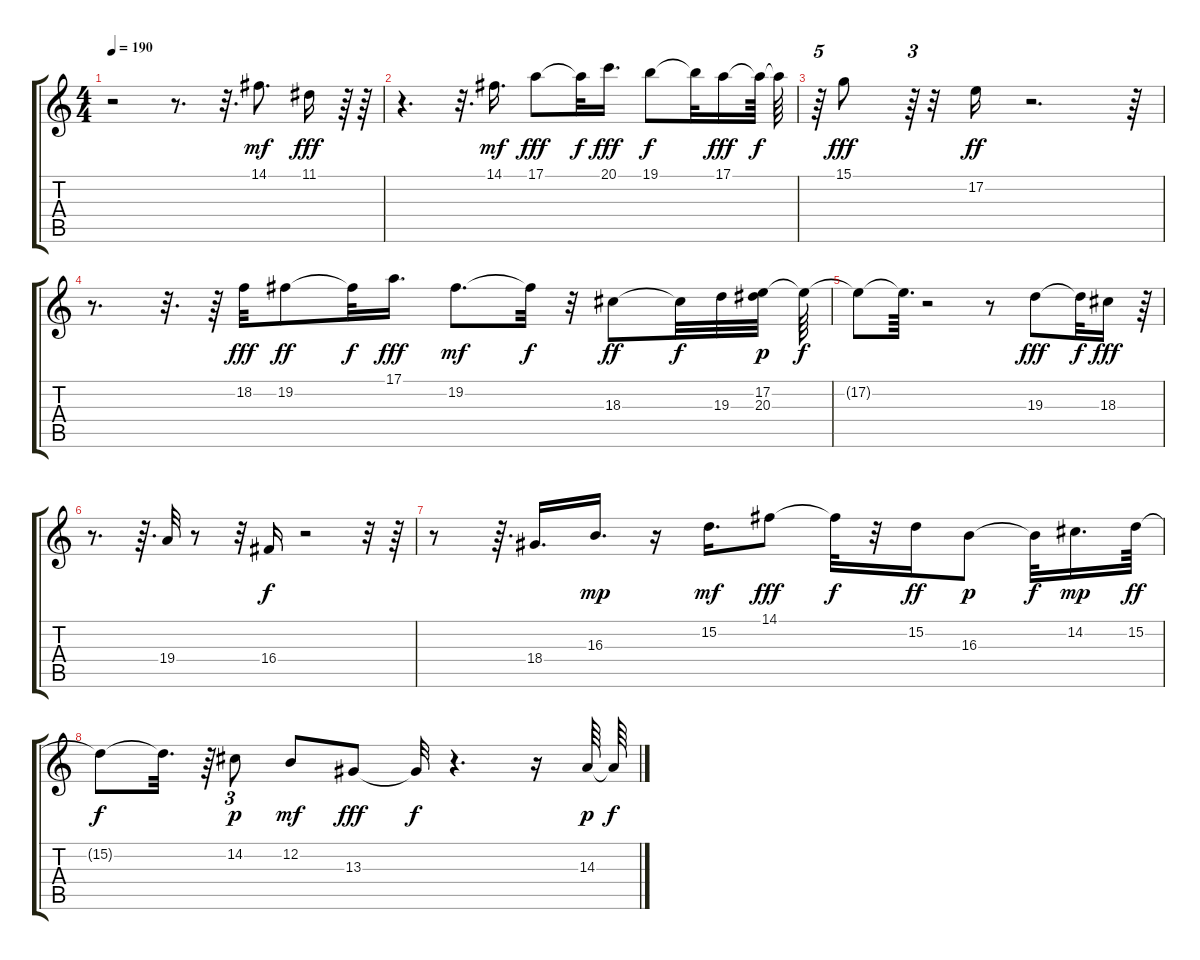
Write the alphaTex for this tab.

\track "" {instrument trumpet}
\staff {score tabs}
\tuning (E4 B3 G3 D3 A2 E2) {hide}
\ts (4 4)
\tempo 190
\clef g2
\ks c
r.2{dy fff} r.8{d} r.32{d} 14.1.8{d dy mf} 11.1.16{dy fff} r.64 r.64 |
r.4{d} r.32{d} 14.1.16{d dy mf} 17.1.8{dy fff} 17.1{t}.32{dy f} 20.1.16{d dy fff} 19.1.8{dy f} 19.1{t}.32 17.1.16{dy fff} 17.1{t}.64{dy f} 17.1{t}.64 |
r.64{tu (5 4)} 15.1.8{dy fff} r.64{tu (3 2)} r.32 17.2.16{dy ff} r.2{d} r.64 |
r.8{d} r.32{d} r.64 18.2.32{dy fff} 19.2.8{dy ff} 19.2{t}.32{dy f} 17.1.16{d dy fff} 19.2.8{d dy mf} 19.2{t}.32{dy f} r.32 18.3.8{dy ff} 18.3{t}.32{dy f} 19.3.32 (17.2 20.3).32{dy p} 17.2{t}.64{dy f} |
17.2{t}.8 17.2{t}.64{d} r.2 r.8 19.3.8{dy fff} 19.3{t}.32{dy f} 18.3.16{dy fff} r.64 |
r.8{d} r.64{d} 19.4.32 r.8 r.32 16.4.16{dy f} r.2 r.32 r.64 |
r.8 r.64{d} 18.4.16{d} 16.3.16{d dy mp} r.16 15.2.16{d dy mf} 14.1.8{dy fff} 14.1{t}.32{dy f} r.32 15.2.16{dy ff} 16.3.8{dy p} 16.3{t}.32{dy f} 14.2.16{d dy mp} 15.2.64{dy ff} |
15.2{t}.8{dy f} 15.2{t}.32{d} r.64 14.2.8{tu (3 2) dy p} 12.2.8{dy mf} 13.3.8{dy fff} 13.3{t}.32{dy f} r.4{d} r.16 14.3.64{dy p} 14.3{t}.64{dy f}
